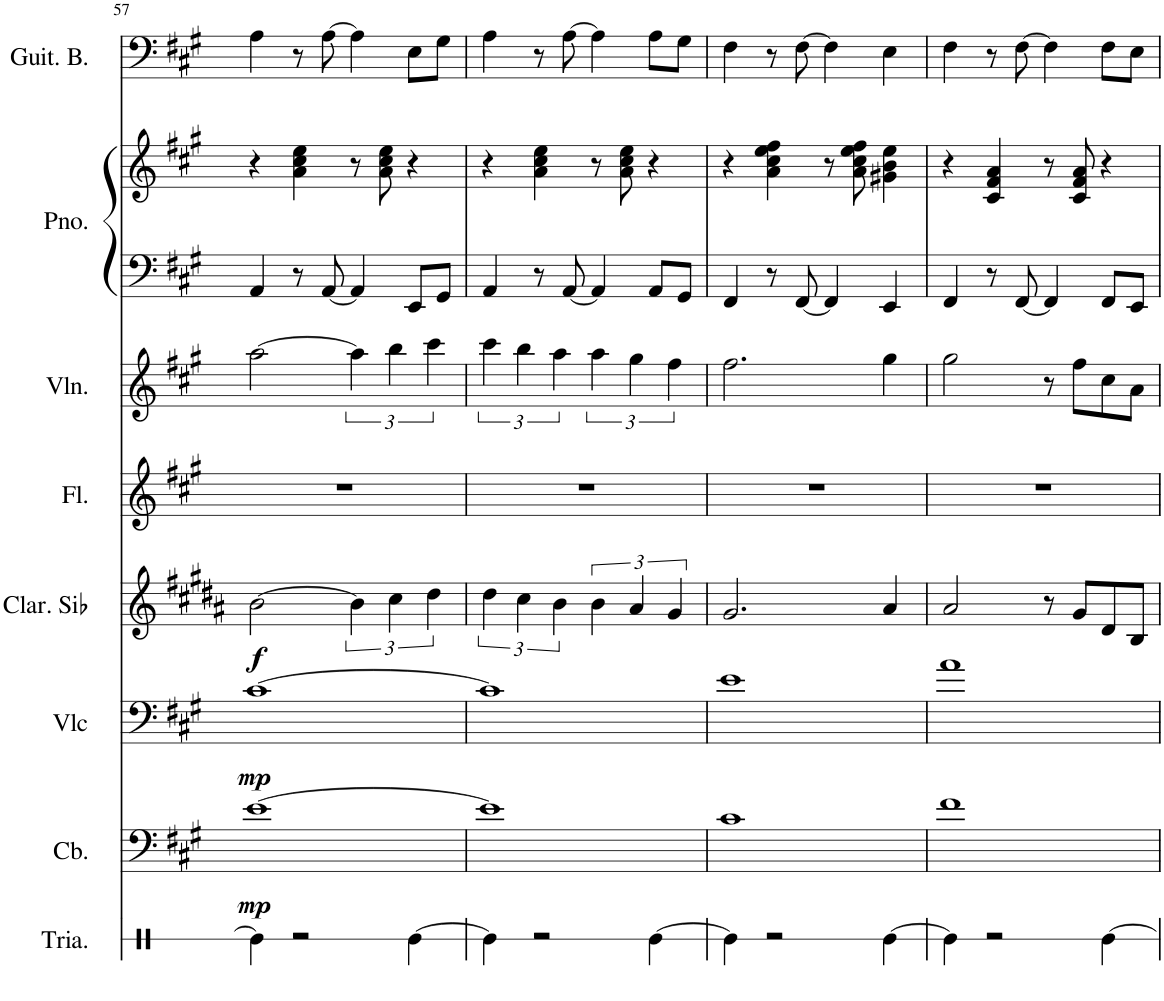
**kern	**kern	**dynam	**kern	**dynam	**kern	**dynam	**kern	**kern	**kern	**kern	**kern
*part8	*part7	*part7	*part6	*part6	*part5	*part5	*part4	*part3	*part2	*part2	*part1
*staff9	*staff8	*staff8	*staff7	*staff7	*staff6	*staff6	*staff5	*staff4	*staff3	*staff2	*staff1
*I"Triángulo	*I"Contrebasse	*	*I"Violoncelle	*	*I"Clarinette en Sib	*	*I"Flauta	*I"Violín	*I"Piano	*	*I"Bajo eléctrico
*	*I'Cb.	*	*I'Vlc	*	*I'Clar. Sib	*	*I'Fl.	*I'Vln.	*I'Pno.	*	*
!!LO:PB:g=z
*clefX	*clefF4	*	*clefF4	*	*clefG2	*	*clefG2	*clefG2	*clefF4	*clefG2	*clefF4
*	*Trd7c12	*	*	*	*Trd1c2	*	*	*	*	*	*Trd7c12
*k[]	*k[f#c#g#]	*	*k[f#c#g#]	*	*k[f#c#g#d#a#]	*	*k[f#c#g#]	*k[f#c#g#]	*k[f#c#g#]	*k[f#c#g#]	*k[f#c#g#]
*M4/4	*M4/4	*	*M4/4	*	*M4/4	*	*M4/4	*M4/4	*M4/4	*M4/4	*M4/4
=57	=57	=57	=57	=57	=57	=57	=57	=57	=57	=57	=57
!	!	!LO:DY:b	!	!LO:DY:b	!	!LO:DY:b	!	!	!	!	!
4Re\]	[1e	mp	[1c#	mp	[2b\	f	1r	[2aa\	4AA/	4r	4A\
2r	.	.	.	.	.	.	.	.	8r	4a\ 4cc#\ 4ee\	8r
.	.	.	.	.	.	.	.	.	[8AA/	.	[8A\
.	.	.	.	.	6b\]	.	.	6aa\]	4AA/]	8r	4A\]
.	.	.	.	.	.	.	.	.	.	8a\ 8cc#\ 8ee\	.
.	.	.	.	.	6cc#\	.	.	6bb\	.	.	.
[4Re\	.	.	.	.	.	.	.	.	8EE/L	4r	8E\L
.	.	.	.	.	6dd#\	.	.	6ccc#\	.	.	.
.	.	.	.	.	.	.	.	.	8GG#/J	.	8G#\J
=58	=58	=58	=58	=58	=58	=58	=58	=58	=58	=58	=58
4Re\]	1e]	.	1c#]	.	6dd#\	.	1r	6ccc#\	4AA/	4r	4A\
.	.	.	.	.	6cc#\	.	.	6bb\	.	.	.
2r	.	.	.	.	.	.	.	.	8r	4a\ 4cc#\ 4ee\	8r
.	.	.	.	.	6b\	.	.	6aa\	.	.	.
.	.	.	.	.	.	.	.	.	[8AA/	.	[8A\
.	.	.	.	.	6b\	.	.	6aa\	4AA/]	8r	4A\]
.	.	.	.	.	.	.	.	.	.	8a\ 8cc#\ 8ee\	.
.	.	.	.	.	6a#/	.	.	6gg#\	.	.	.
[4Re\	.	.	.	.	.	.	.	.	8AA/L	4r	8A\L
.	.	.	.	.	6g#/	.	.	6ff#\	.	.	.
.	.	.	.	.	.	.	.	.	8GG#/J	.	8G#\J
=59	=59	=59	=59	=59	=59	=59	=59	=59	=59	=59	=59
4Re\]	1c#	.	1e	.	2.g#/	.	1r	2.ff#\	4FF#/	4r	4F#\
2r	.	.	.	.	.	.	.	.	8r	4a\ 4cc#\ 4ee\ 4ff#\	8r
.	.	.	.	.	.	.	.	.	[8FF#/	.	[8F#\
.	.	.	.	.	.	.	.	.	4FF#/]	8r	4F#\]
.	.	.	.	.	.	.	.	.	.	8a\ 8cc#\ 8ee\ 8ff#\	.
[4Re\	.	.	.	.	4a#/	.	.	4gg#\	4EE/	4g#X\ 4b\ 4ee\	4E\
=60	=60	=60	=60	=60	=60	=60	=60	=60	=60	=60	=60
4Re\]	1f#	.	1a	.	2a#/	.	1r	2gg#\	4FF#/	4r	4F#\
2r	.	.	.	.	.	.	.	.	8r	4c#/ 4f#/ 4a/	8r
.	.	.	.	.	.	.	.	.	[8FF#/	.	[8F#\
.	.	.	.	.	8r	.	.	8r	4FF#/]	8r	4F#\]
.	.	.	.	.	8g#/L	.	.	8ff#\L	.	8c#/ 8f#/ 8a/	.
[4Re\	.	.	.	.	8d#/	.	.	8cc#\	8FF#/L	4r	8F#\L
.	.	.	.	.	8B/J	.	.	8a\J	8EE/J	.	8E\J
=	=	=	=	=	=	=	=	=	=	=	=
*-	*-	*-	*-	*-	*-	*-	*-	*-	*-	*-	*-
